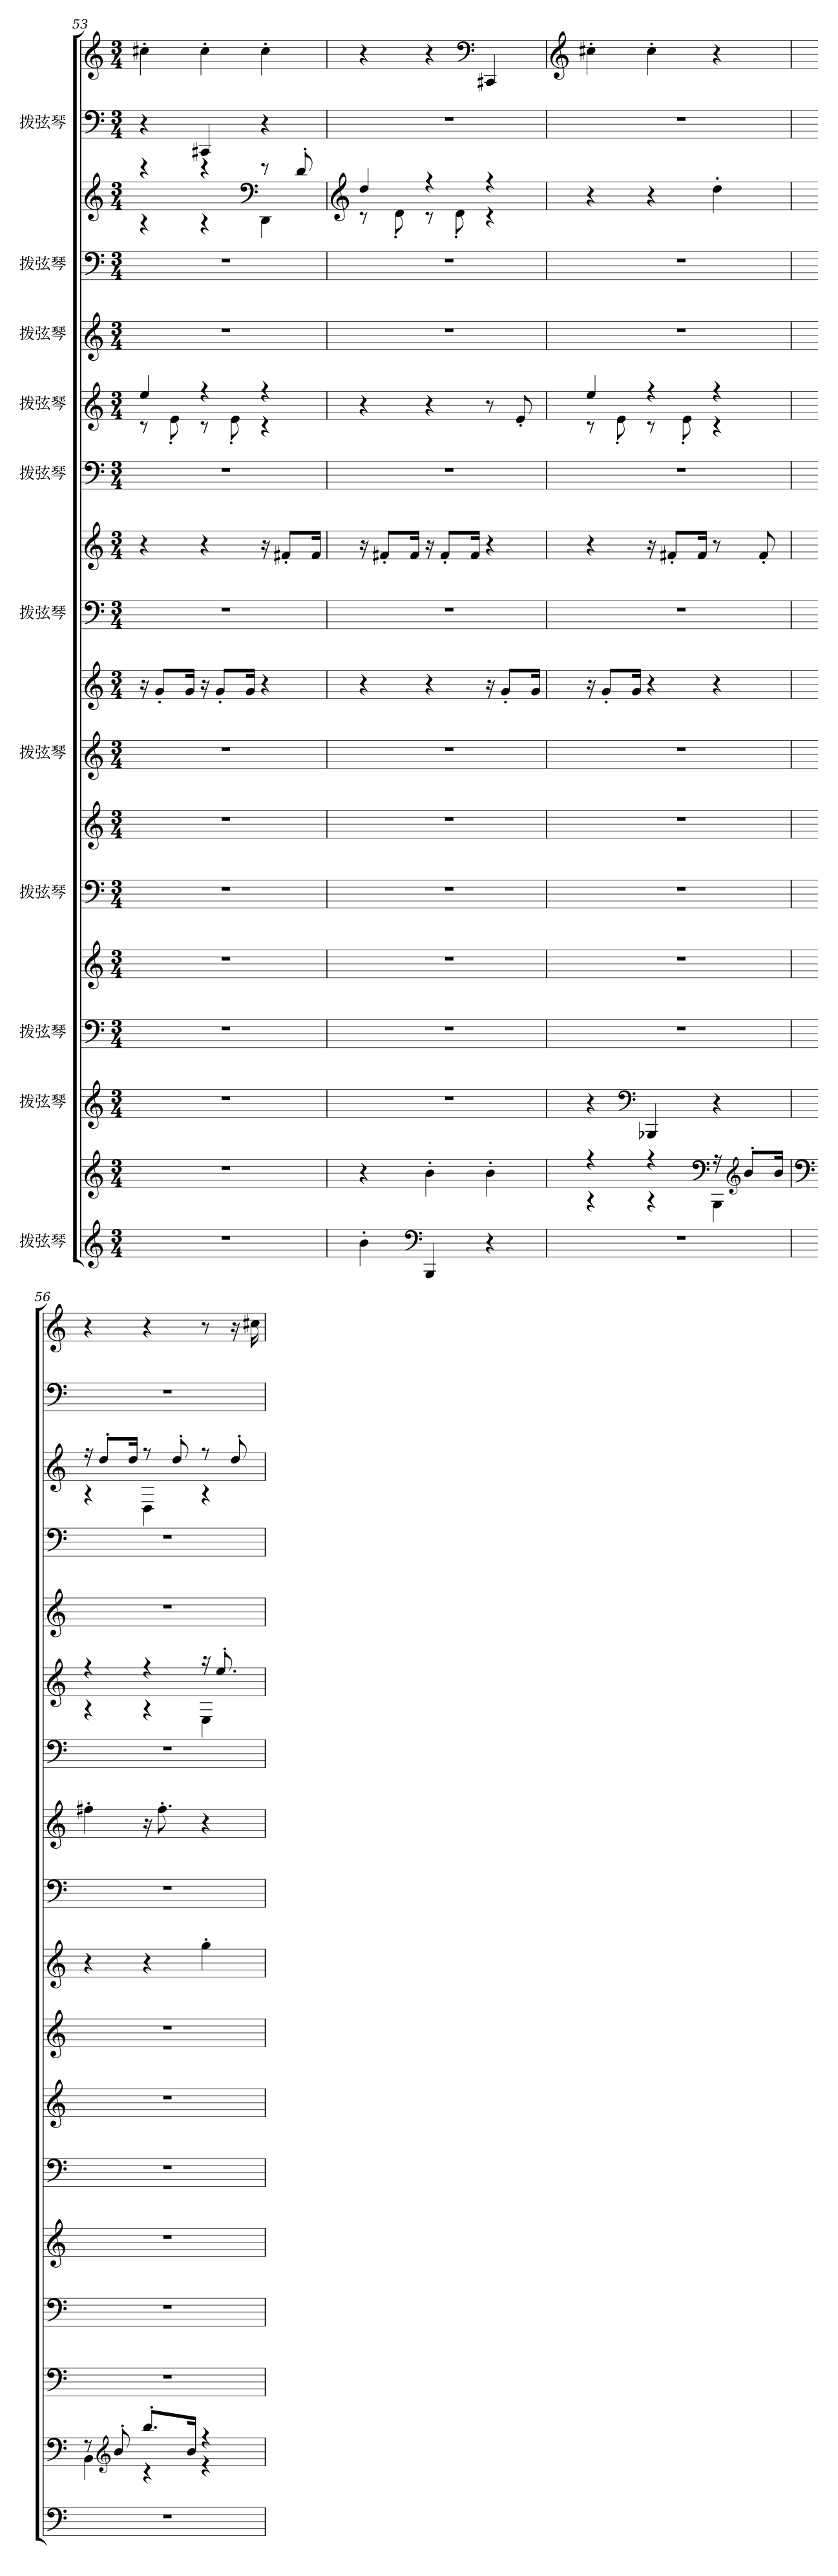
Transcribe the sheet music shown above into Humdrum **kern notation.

**kern	**kern	**kern	**kern	**kern	**kern	**kern	**kern	**kern	**kern	**kern	**kern	**kern	**kern	**kern	**kern	**kern	**kern
*part11	*part11	*part10	*part9	*part9	*part8	*part8	*part7	*part7	*part6	*part6	*part5	*part4	*part3	*part2	*part2	*part1	*part1
*staff18	*staff17	*staff16	*staff15	*staff14	*staff13	*staff12	*staff11	*staff10	*staff9	*staff8	*staff7	*staff6	*staff5	*staff4	*staff3	*staff2	*staff1
*I"拨弦琴	*	*I"拨弦琴	*I"拨弦琴	*	*I"拨弦琴	*	*I"拨弦琴	*	*I"拨弦琴	*	*I"拨弦琴	*I"拨弦琴	*I"拨弦琴	*I"拨弦琴	*	*I"拨弦琴	*
*clefG2	*clefG2	*clefG2	*clefF4	*clefG2	*clefF4	*clefG2	*clefG2	*clefG2	*clefF4	*clefG2	*clefF4	*clefG2	*clefG2	*clefF4	*clefG2	*clefF4	*clefG2
*k[]	*k[]	*k[]	*k[]	*k[]	*k[]	*k[]	*k[]	*k[]	*k[]	*k[]	*k[]	*k[]	*k[]	*k[]	*k[]	*k[]	*k[]
*M3/4	*M3/4	*M3/4	*M3/4	*M3/4	*M3/4	*M3/4	*M3/4	*M3/4	*M3/4	*M3/4	*M3/4	*M3/4	*M3/4	*M3/4	*M3/4	*M3/4	*M3/4
=53	=53	=53	=53	=53	=53	=53	=53	=53	=53	=53	=53	=53	=53	=53	=53	=53	=53
*	*	*	*	*	*	*	*	*	*	*	*	*^	*	*	*^	*	*
2.r	2.r	2.r	2.r	2.r	2.r	2.r	2.r	16r	2.r	4r	2.r	4ee/	8r	2.r	2.r	4r	4r	4r	4cc#X'\
.	.	.	.	.	.	.	.	8g'/L	.	.	.	.	.	.	.	.	.	.	.
.	.	.	.	.	.	.	.	.	.	.	.	.	8e'\	.	.	.	.	.	.
.	.	.	.	.	.	.	.	16g/Jk	.	.	.	.	.	.	.	.	.	.	.
.	.	.	.	.	.	.	.	16r	.	4r	.	4r	8r	.	.	4r	4r	4CC#X/	4cc#'\
.	.	.	.	.	.	.	.	8g'/L	.	.	.	.	.	.	.	.	.	.	.
.	.	.	.	.	.	.	.	.	.	.	.	.	8e'\	.	.	.	.	.	.
.	.	.	.	.	.	.	.	16g/Jk	.	.	.	.	.	.	.	.	.	.	.
*	*	*	*	*	*	*	*	*	*	*	*	*	*	*	*	*clefF4	*	*	*
.	.	.	.	.	.	.	.	4r	.	16r	.	4r	4r	.	.	8r	4DD\	4r	4cc#'\
.	.	.	.	.	.	.	.	.	.	8f#X'/L	.	.	.	.	.	.	.	.	.
.	.	.	.	.	.	.	.	.	.	.	.	.	.	.	.	8d'/	.	.	.
.	.	.	.	.	.	.	.	.	.	16f#/Jk	.	.	.	.	.	.	.	.	.
*	*	*	*	*	*	*	*	*	*	*	*	*v	*v	*	*	*	*	*	*
!!LO:PB:g=z
=54	=54	=54	=54	=54	=54	=54	=54	=54	=54	=54	=54	=54	=54	=54	=54	=54	=54	=54
*	*	*	*	*	*	*	*	*	*	*	*	*	*	*	*clefG2	*	*	*
4b'\	4r	2.r	2.r	2.r	2.r	2.r	2.r	4r	2.r	16r	2.r	4r	2.r	2.r	4dd/	8r	2.r	4r
.	.	.	.	.	.	.	.	.	.	8f#X'/L	.	.	.	.	.	.	.	.
.	.	.	.	.	.	.	.	.	.	.	.	.	.	.	.	8d'\	.	.
.	.	.	.	.	.	.	.	.	.	16f#/Jk	.	.	.	.	.	.	.	.
*clefF4	*	*	*	*	*	*	*	*	*	*	*	*	*	*	*	*	*	*
4BBB/	4b'\	.	.	.	.	.	.	4r	.	16r	.	4r	.	.	4r	8r	.	4r
.	.	.	.	.	.	.	.	.	.	8f#'/L	.	.	.	.	.	.	.	.
.	.	.	.	.	.	.	.	.	.	.	.	.	.	.	.	8d'\	.	.
.	.	.	.	.	.	.	.	.	.	16f#/Jk	.	.	.	.	.	.	.	.
*	*	*	*	*	*	*	*	*	*	*	*	*	*	*	*	*	*	*clefF4
4r	4b'\	.	.	.	.	.	.	16r	.	4r	.	8r	.	.	4r	4r	.	4CC#X/
.	.	.	.	.	.	.	.	8g'/L	.	.	.	.	.	.	.	.	.	.
.	.	.	.	.	.	.	.	.	.	.	.	8e'/	.	.	.	.	.	.
.	.	.	.	.	.	.	.	16g/Jk	.	.	.	.	.	.	.	.	.	.
*	*	*	*	*	*	*	*	*	*	*	*	*	*	*	*v	*v	*	*
=55	=55	=55	=55	=55	=55	=55	=55	=55	=55	=55	=55	=55	=55	=55	=55	=55	=55
*	*	*	*	*	*	*	*	*	*	*	*	*	*	*	*	*	*clefG2
*	*^	*	*	*	*	*	*	*	*	*	*	*^	*	*	*	*	*
2.r	4r	4r	4r	2.r	2.r	2.r	2.r	2.r	16r	2.r	4r	2.r	4ee/	8r	2.r	2.r	4r	2.r	4cc#X'\
.	.	.	.	.	.	.	.	.	8g'/L	.	.	.	.	.	.	.	.	.	.
.	.	.	.	.	.	.	.	.	.	.	.	.	.	8e'\	.	.	.	.	.
.	.	.	.	.	.	.	.	.	16g/Jk	.	.	.	.	.	.	.	.	.	.
*	*	*	*clefF4	*	*	*	*	*	*	*	*	*	*	*	*	*	*	*	*
.	4r	4r	4BBB-X/	.	.	.	.	.	4r	.	16r	.	4r	8r	.	.	4r	.	4cc#'\
.	.	.	.	.	.	.	.	.	.	.	8f#X'/L	.	.	.	.	.	.	.	.
.	.	.	.	.	.	.	.	.	.	.	.	.	.	8e'\	.	.	.	.	.
.	.	.	.	.	.	.	.	.	.	.	16f#/Jk	.	.	.	.	.	.	.	.
*	*clefF4	*	*	*	*	*	*	*	*	*	*	*	*	*	*	*	*	*	*
.	16r	4BBB\	4r	.	.	.	.	.	4r	.	8r	.	4r	4r	.	.	4dd'\	.	4r
*	*clefG2	*	*	*	*	*	*	*	*	*	*	*	*	*	*	*	*	*	*
.	8b'/L	.	.	.	.	.	.	.	.	.	.	.	.	.	.	.	.	.	.
.	.	.	.	.	.	.	.	.	.	.	8f#'/	.	.	.	.	.	.	.	.
.	16b/Jk	.	.	.	.	.	.	.	.	.	.	.	.	.	.	.	.	.	.
=56	=56	=56	=56	=56	=56	=56	=56	=56	=56	=56	=56	=56	=56	=56	=56	=56	=56	=56	=56
*	*clefF4	*	*	*	*	*	*	*	*	*	*	*	*	*	*	*	*	*	*
*	*	*	*	*	*	*	*	*	*	*	*	*	*	*	*	*	*^	*	*
2.r	8r	4BB\	2.r	2.r	2.r	2.r	2.r	2.r	4r	2.r	4ff#X'\	2.r	4r	4r	2.r	2.r	16r	4r	2.r	4r
.	.	.	.	.	.	.	.	.	.	.	.	.	.	.	.	.	8dd'/L	.	.	.
*	*clefG2	*	*	*	*	*	*	*	*	*	*	*	*	*	*	*	*	*	*	*
.	8b'/	.	.	.	.	.	.	.	.	.	.	.	.	.	.	.	.	.	.	.
.	.	.	.	.	.	.	.	.	.	.	.	.	.	.	.	.	16dd/Jk	.	.	.
.	8.bb'/L	4r	.	.	.	.	.	.	4r	.	16r	.	4r	4r	.	.	8r	4D\	.	4r
.	.	.	.	.	.	.	.	.	.	.	8.ff#'\	.	.	.	.	.	.	.	.	.
.	.	.	.	.	.	.	.	.	.	.	.	.	.	.	.	.	8dd'/	.	.	.
.	16b/Jk	.	.	.	.	.	.	.	.	.	.	.	.	.	.	.	.	.	.	.
.	4r	4r	.	.	.	.	.	.	4gg'\	.	4r	.	16r	4E\	.	.	8r	4r	.	8r
.	.	.	.	.	.	.	.	.	.	.	.	.	8.ee'/	.	.	.	.	.	.	.
.	.	.	.	.	.	.	.	.	.	.	.	.	.	.	.	.	8dd'/	.	.	16r
.	.	.	.	.	.	.	.	.	.	.	.	.	.	.	.	.	.	.	.	16cc#X\
*	*v	*v	*	*	*	*	*	*	*	*	*	*	*v	*v	*	*	*v	*v	*	*
=	=	=	=	=	=	=	=	=	=	=	=	=	=	=	=	=	=
*-	*-	*-	*-	*-	*-	*-	*-	*-	*-	*-	*-	*-	*-	*-	*-	*-	*-
